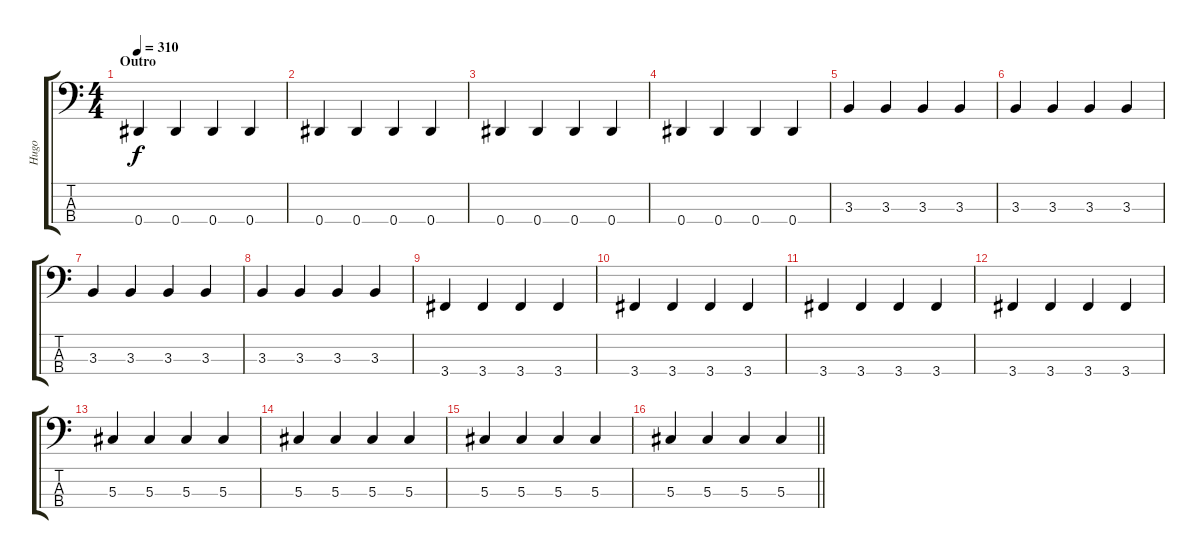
\track ("Hugo" "Hugo") {instrument electricbasspick}
\staff {score tabs}
\tuning (Gb2 Db2 Ab1 Eb1) {hide}
\ts (4 4)
\section ("" "Outro")
\tempo 310
\clef f4
\ks c
0.4.4{dy f} 0.4.4 0.4.4 0.4.4 |
0.4.4 0.4.4 0.4.4 0.4.4 |
0.4.4 0.4.4 0.4.4 0.4.4 |
0.4.4 0.4.4 0.4.4 0.4.4 |
3.3.4 3.3.4 3.3.4 3.3.4 |
3.3.4 3.3.4 3.3.4 3.3.4 |
3.3.4 3.3.4 3.3.4 3.3.4 |
3.3.4 3.3.4 3.3.4 3.3.4 |
3.4.4 3.4.4 3.4.4 3.4.4 |
3.4.4 3.4.4 3.4.4 3.4.4 |
3.4.4 3.4.4 3.4.4 3.4.4 |
3.4.4 3.4.4 3.4.4 3.4.4 |
5.3.4 5.3.4 5.3.4 5.3.4 |
5.3.4 5.3.4 5.3.4 5.3.4 |
5.3.4 5.3.4 5.3.4 5.3.4 |
\barLineRight lightlight
5.3.4 5.3.4 5.3.4 5.3.4
